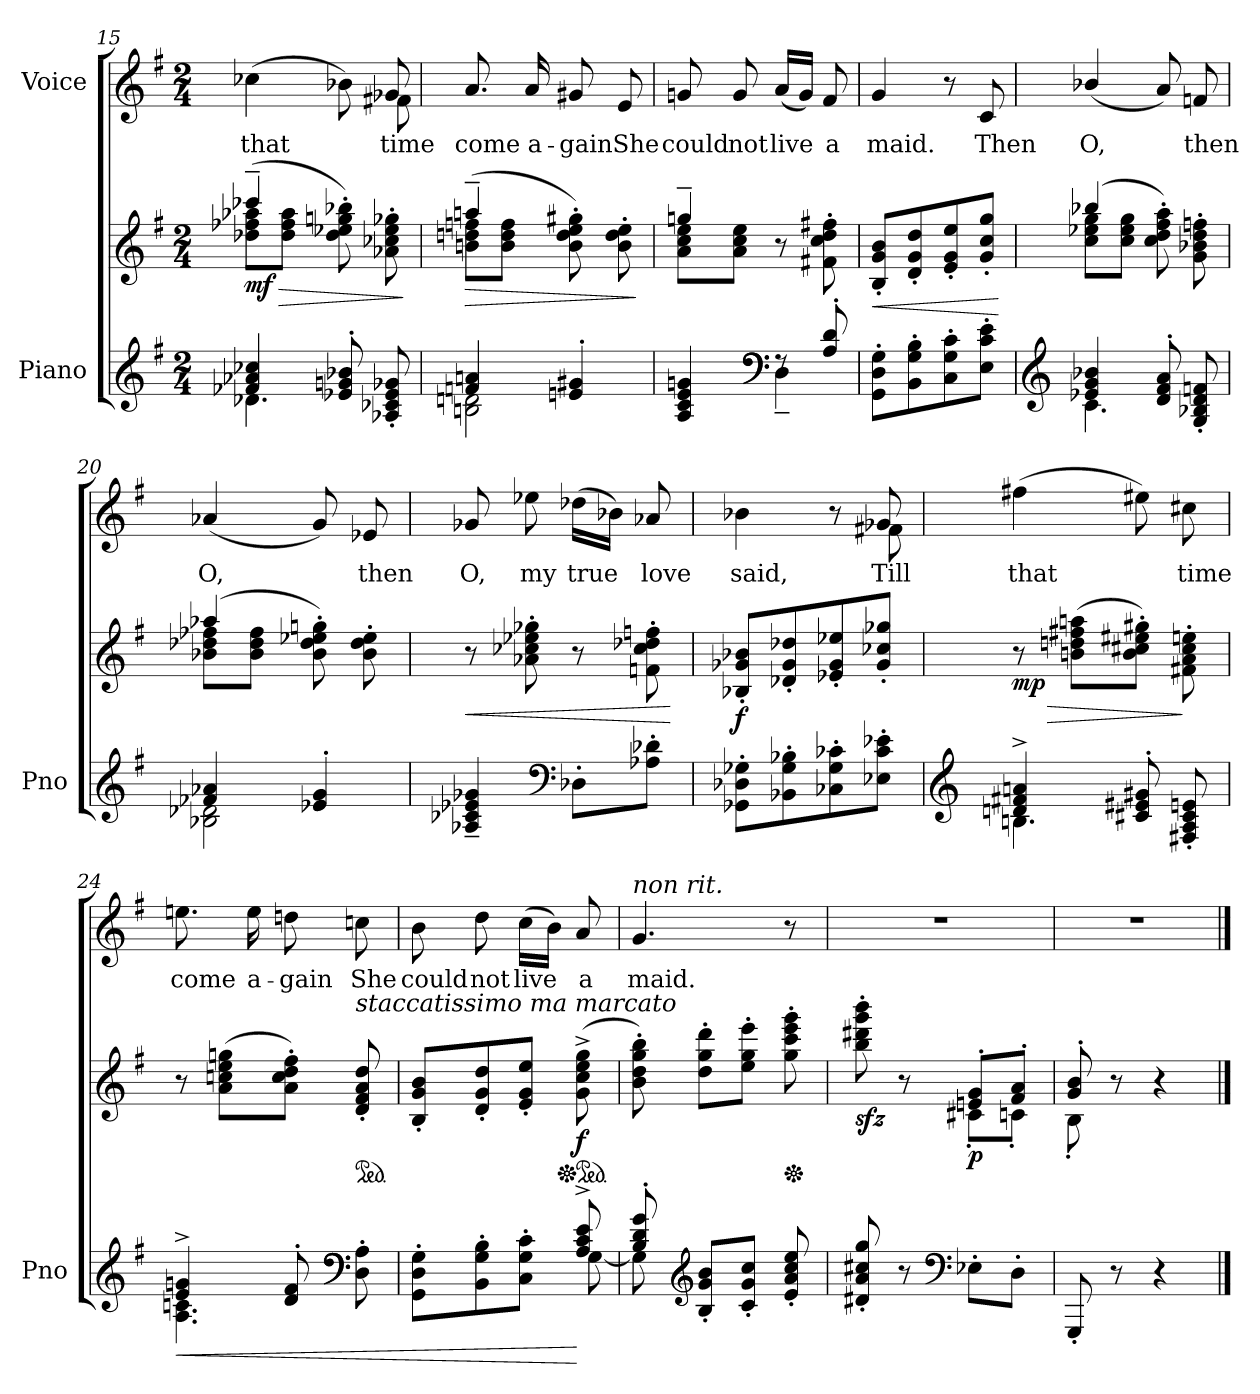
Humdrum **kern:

**kern	**kern	**dynam	**kern	**text
*part2	*part2	*part2	*part1	*part1
*staff3	*staff2	*staff2/3	*staff1	*staff1
*I"Piano	*	*	*I"Voice	*
*I'Pno	*	*	*	*
*clefG2	*clefG2	*	*clefG2	*
*k[f#]	*k[f#]	*	*k[f#]	*
*M2/4	*M2/4	*	*M2/4	*
=15	=15	=15	=15	=15
*^	*	*	*	*
!	!	!	!LO:HP:b	!	!LO:LY:b
*	*	*^	*	*^	*
!	!	!	!	!LO:DY:n=1:b	!	!	!
4f-X/ 4a-X/ 4cc-X/	4.d-X\	(>4ccc-X~/	8dd-X\ 8ff-X\ 8aa-X\L	> mf	(>4cc-X\	4.ryy	that
.	.	.	8dd-\ 8ff-\ 8aa-\J	.	.	.	.
8e-X/' 8gn/' 8b-X/'	.	8dd-\' 8ee-X\' 8ggn\' 8bb-X\')	4ryy	.	8b-X\)	.	.
!	!	!	!	!	!	!	!LO:LY:b
8A-X/' 8c-X/' 8e-/' 8g-X/'	8ryy	8a-X\' 8cc-X\' 8ee-\' 8gg-X\'	.	.	8g-X/	8f#X!\	time
*v	*v	*	*	*	*v	*v	*
*	*v	*v	*	*	*
.	.	]	.	.
=16	=16	=16	=16	=16
*^	*	*	*	*
!	!	!	!LO:HP:b	!	!LO:LY:b
*	*	*^	*	*	*
4fn/ 4an/	2Bn\ 2dn\	(>4aan~/	8bn\ 8ddn\ 8ffn\L	>	8.a/	come
.	.	.	8b\ 8dd\ 8ff\J	.	.	.
!	!	!	!	!	!	!LO:LY:b
.	.	.	.	.	16a/	a-
!	!	!	!	!	!	!LO:LY:b
4en/' 4g#X/'	.	8b\' 8dd\' 8ee\' 8gg#X\')	4ryy	.	8g#X/	-gain
!	!	!	!	!	!	!LO:LY:b
.	.	8b\' 8dd\' 8ee\'	.	.	8e/	She
*v	*v	*	*	*	*	*
*	*v	*v	*	*	*
.	.	]	.	.
!!LO:LB:g=z
=17	=17	=17	=17	=17
*^	*^	*	*	*
!	!	!	!	!	!	!LO:LY:b
4A/ 4c/ 4e/ 4gn/	4ryy	4ggn~/	8a\ 8cc\ 8ee\L	.	8gn/	could
!	!	!	!	!	!	!LO:LY:b
.	.	.	8a\ 8cc\ 8ee\J	.	8g/	not
*clefF4	*	*	*	*	*	*
!	!	!	!	!	!	!LO:LY:b
8rF	4D~\	8r	4ryy	.	(<16a/LL	live
.	.	.	.	.	16g/JJ)	.
!	!	!	!	!	!	!LO:LY:b
8A/' 8d/'	.	8f#X\' 8cc\' 8dd\' 8ff#X\'	.	.	8f#/	a
*v	*v	*	*	*	*	*
*	*v	*v	*	*	*
=18	=18	=18	=18	=18
!	!	!LO:HP:b	!	!LO:LY:b
8GG\' 8D\' 8G\'L	8B/' 8g/' 8b/'L	<	4g/	maid.
8BB\' 8G\' 8B\'	8d/' 8g/' 8dd/'	.	.	.
8C\' 8G\' 8c\'	8e/' 8g/' 8ee/'	.	8r	.
!	!	!	!	!LO:LY:b
8E\' 8c\' 8e\'J	8g/' 8cc/' 8gg/'J	.	8c/	Then
.	.	[	.	.
=19	=19	=19	=19	=19
*clefG2	*	*	*	*
*^	*^	*	*	*
!	!	!	!	!LO:DY:b	!	!LO:LY:b
!	!	!	!	!LO:DY:n=1:b	!	!
4e-X/ 4g/ 4b-X/	4.c\	(>4bb-X/	8cc\ 8ee-X\ 8gg\L	ppp other-dynamics	(<4b-X/	O,
.	.	.	8cc\ 8ee-\ 8gg\J	.	.	.
8d/' 8f#/' 8a/'	.	8cc\' 8dd\' 8ff#\' 8aa\')	4ryy	.	8a/)	.
!	!	!	!	!	!	!LO:LY:b
8G/' 8B-X/' 8d/' 8fn/'	8ryy	8g\' 8b-X\' 8dd\' 8ffn\'	.	.	8fn/	then
!!LO:PB:g=z
=20	=20	=20	=20	=20	=20	=20
!	!	!	!	!	!	!LO:LY:b
4f-X/ 4a-X/	2B-X\ 2d-X\	(>4aa-X/	8b-X\ 8dd-X\ 8ff-X\L	.	(<4a-X/	O,
.	.	.	8b-\ 8dd-\ 8ff-\J	.	.	.
4e-X/' 4g/'	.	8b-\' 8dd-\' 8ee-X\' 8ggn\')	4ryy	.	8g/)	.
!	!	!	!	!	!	!LO:LY:b
.	.	8b-\' 8dd-\' 8ee-\'	.	.	8e-X/	then
*v	*v	*	*	*	*	*
*	*v	*v	*	*	*
=21	=21	=21	=21	=21
!	!	!LO:HP:b	!	!LO:LY:b
4A-X/~ 4c-X/~ 4e-X/~ 4g-X/~	8r	<	8g-X/	O,
!	!	!	!	!LO:LY:b
.	8a-X\' 8cc-X\' 8ee-X\' 8gg-X\'	.	8ee-X\	my
*clefF4	*	*	*	*
!	!	!	!	!LO:LY:b
8D-X'\L	8r	.	(>16dd-X\LL	true
.	.	.	16b-X\JJ)	.
!	!	!	!	!LO:LY:b
8A-X\' 8d-X\'J	8fn\' 8cc-\' 8dd-X\' 8ffn\'	.	8a-X/	love
.	.	[	.	.
=22	=22	=22	=22	=22
!	!	!LO:DY:b	!	!LO:LY:b
*	*	*	*^	*
8GG-X\' 8D-X\' 8G-X\'L	8B-X/' 8g-X/' 8b-X/'L	f	4b-X\	4.ryy	said,
8BB-X\' 8G-\' 8B-X\'	8d-X/' 8g-/' 8dd-X/'	.	.	.	.
8C-X\' 8G-\' 8c-X\'	8e-X/' 8g-/' 8ee-X/'	.	8r	.	.
!	!	!	!	!	!LO:LY:b
8E-X\' 8c-\' 8e-X\'J	8g-/' 8cc-X/' 8gg-X/'J	.	8g-X/	8f#X!\	Till
*	*	*	*v	*v	*
!!LO:LB:g=z
=23	=23	=23	=23	=23
*clefG2	*	*	*	*
*^	*	*	*^	*
!	!	!	!LO:HP:b	!	!	!LO:LY:b
!	!	!	!LO:DY:n=1:b	!	!	!
*	*	*	*	*v	*v	*
4dn/^ 4f#X/^ 4an/^	4.Bn\	8r	> mp	(>4ff#X\	that
.	.	(>8bn\ 8ddn\ 8ff#X\ 8aan\L	.	.	.
8c#X/' 8e#X/' 8g#X/'	.	8b\' 8cc#X\' 8ee#X\' 8gg#X\'J)	.	8ee#X\)	.
!	!	!	!	!	!LO:LY:b
8F#X/' 8A/' 8c#/' 8en/'	8ryy	8f#X\' 8a\' 8cc#\' 8een\'	]	8cc#X\	time
=24	=24	=24	=24	=24	=24
!	!	!	!LO:HP:b=2	!	!
!	!	!	!LO:HP:n=1:b	!	!LO:LY:b
4e/^ 4gn/^	4.A\ 4.cn\	8r	< >	8.een\	come
.	.	(>8a\ 8ccn\ 8ee\ 8ggn\L	.	.	.
!	!	!	!	!	!LO:LY:b
.	.	.	.	16ee\	a-
!	!	!	!	!	!LO:LY:b
8d/' 8f#/'	.	8a\' 8cc\' 8dd\' 8ff#\'J)	.	8ddn\	-gain
*clefF4	*	*	*	*	*
*	*	*ped	*	*	*
!	!	!LO:TX:a:i:t=staccatissimo ma marcato	!	!	!
!	!	!	!	!	!LO:LY:b
8D\' 8A\'	8ryy	8d/' 8f#/' 8a/' 8dd/'	]	8ccn\	She
=25	=25	=25	=25	=25	=25
!	!	!	!	!	!LO:LY:b
8GG\' 8D\' 8G\'L	4.ryy	8B/' 8g/' 8b/'L	.	8b\	could
!	!	!	!	!	!LO:LY:b
8BB\' 8G\' 8B\'	.	8d/' 8g/' 8dd/'	.	8dd\	not
!	!	!	!	!	!LO:LY:b
8C\' 8G\' 8c\'J	.	8e/' 8g/' 8ee/'J	.	(>16cc\LL	live
.	.	.	.	16b\JJ)	.
*	*	*Xped	*	*	*
*	*	*ped	*	*	*
!	!	!	!LO:DY:n=1:b	!	!LO:LY:b
8A/^ 8c/^ 8e/^	[8G\	(>8g\^ 8cc\^ 8ee\^ 8gg\^	[ f	8a/	a
!!LO:LB:g=z
=26	=26	=26	=26	=26	=26
!	!	!	!	!LO:TX:a:i:t=non rit.	!
!	!	!	!	!	!LO:LY:b
8B/' 8d/' 8g/'	8G\]	8b\' 8dd\' 8gg\' 8bb\')	.	4.g/	maid.
*clefG2	*	*	*	*	*
8B/' 8g/' 8b/'L	4.ryy	8dd\' 8gg\' 8ddd\'L	.	.	.
8c/' 8g/' 8cc/'J	.	8ee\' 8gg\' 8eee\'J	.	.	.
*	*	*Xped	*	*	*
8e/' 8a/' 8cc/' 8ee/'	.	8gg\' 8ccc\' 8eee\' 8ggg\'	.	8r	.
*v	*v	*	*	*	*
=27	=27	=27	=27	=27
*	*^	*	*	*
!	!	!	!LO:DY:b	!	!
8d#X/' 8a/' 8cc#X/' 8gg/'	8bb\' 8ddd#X\' 8ggg\' 8bbb\'	4ryy	sfz	2r	.
8r	8r	.	.	.	.
*clefF4	*	*	*	*	*
!	!	!	!LO:DY:b	!	!
8E-X'\L	8en/' 8g/'L	8c#X'\L	p	.	.
8D'\J	8f#/' 8a/'J	8cn'\J	.	.	.
=28	=28	=28	=28	=28	=28
8GGG'/	8g/' 8b/'	8B'\	.	2r	.
8r	8r	4.ryy	.	.	.
4r	4r	.	.	.	.
*	*v	*v	*	*	*
==	==	==	==	==
*-	*-	*-	*-	*-
